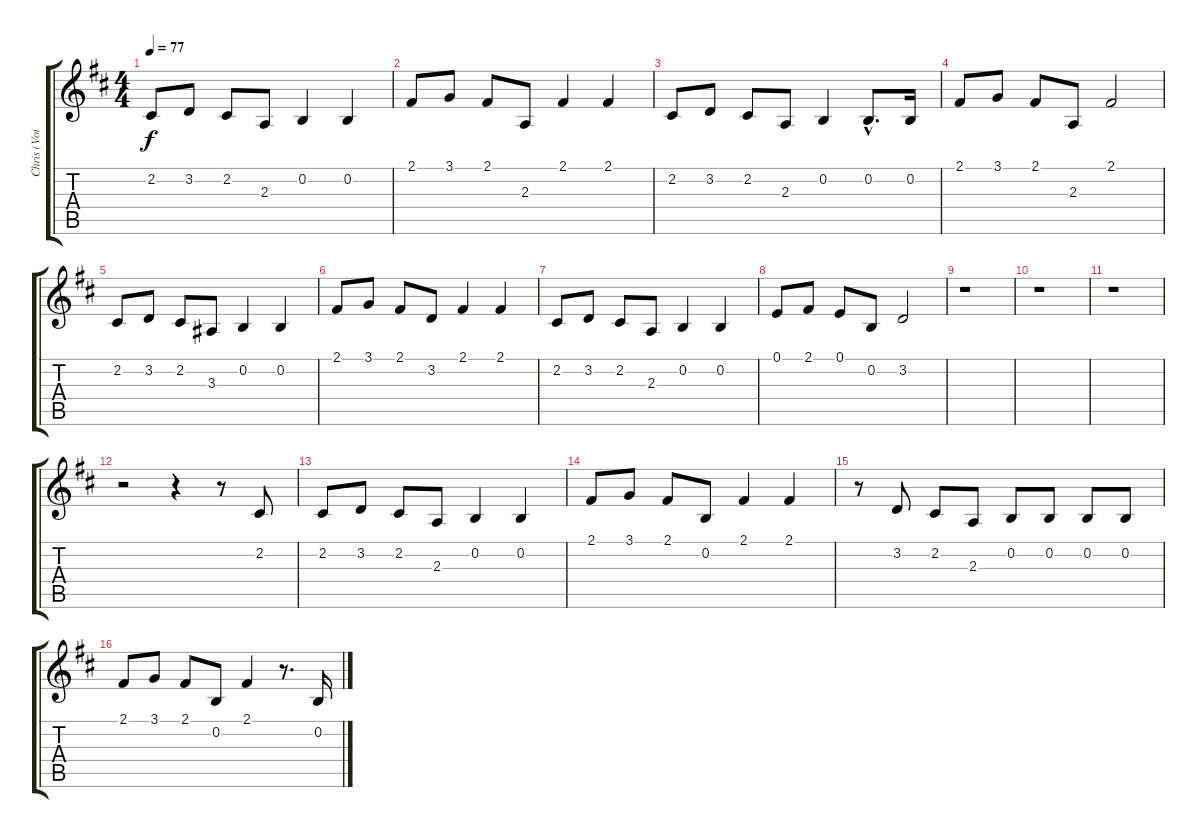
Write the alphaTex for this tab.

\track ("Chris (Voice)" "Chris (Voi") {instrument synthbrass2}
\staff {score tabs}
\tuning (E4 B3 G3 D3 A2 E2) {hide}
\ts (4 4)
\tempo 77
\clef g2
\ks d
2.2.8{dy f instrument synthbrass2} 3.2.8 2.2.8 2.3.8 0.2.4 0.2.4 |
2.1.8 3.1.8 2.1.8 2.3.8 2.1.4 2.1.4 |
2.2.8 3.2.8 2.2.8 2.3.8 0.2.4 0.2{hac}.8{d} 0.2.16 |
2.1.8 3.1.8 2.1.8 2.3.8 2.1.2 |
2.2.8 3.2.8 2.2.8 3.3.8 0.2.4 0.2.4 |
2.1.8 3.1.8 2.1.8 3.2.8 2.1.4 2.1.4 |
2.2.8 3.2.8 2.2.8 2.3.8 0.2.4 0.2.4 |
0.1.8 2.1.8 0.1.8 0.2.8 3.2.2 |
r.1 |
r.1 |
r.1 |
r.2 r.4 r.8 2.2.8 |
2.2.8 3.2.8 2.2.8 2.3.8 0.2.4 0.2.4 |
2.1.8 3.1.8 2.1.8 0.2.8 2.1.4 2.1.4 |
r.8 3.2.8 2.2.8 2.3.8 0.2.8 0.2.8 0.2.8 0.2.8 |
2.1.8 3.1.8 2.1.8 0.2.8 2.1.4 r.8{d} 0.2.16
